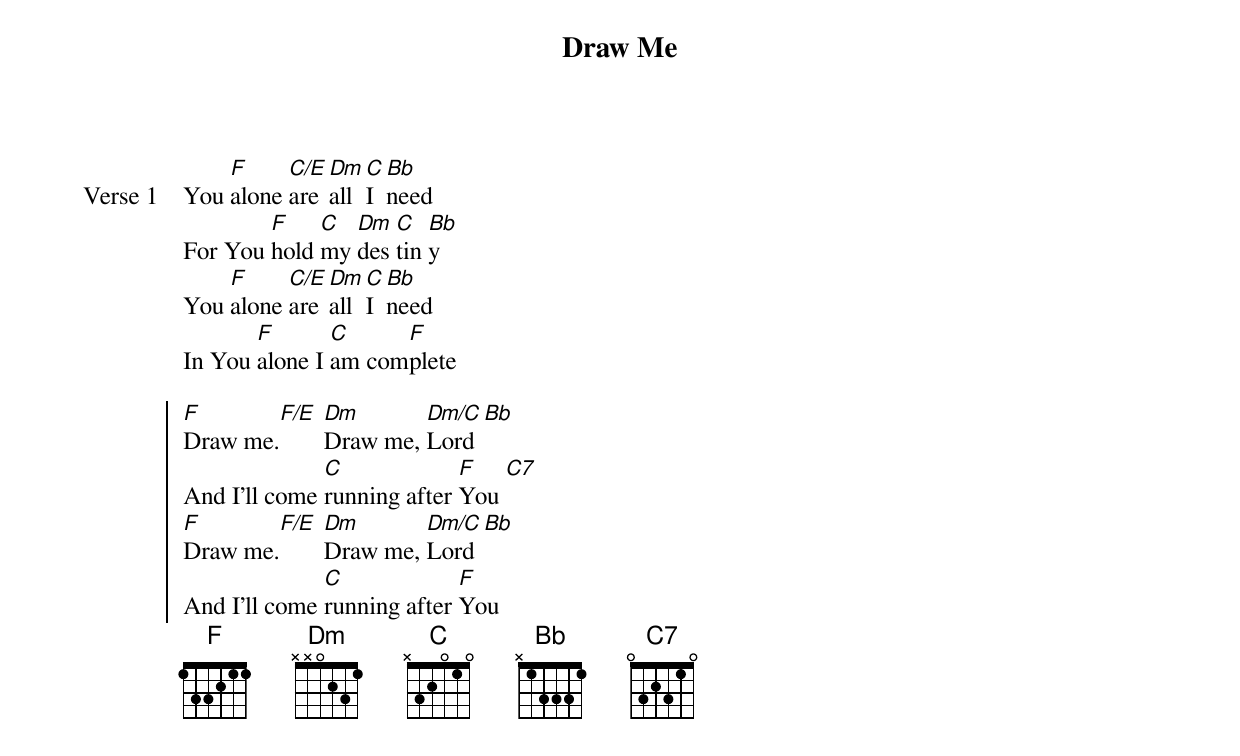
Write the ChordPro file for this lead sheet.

{title: Draw Me}
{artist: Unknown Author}
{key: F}

{start_of_verse: Verse 1}
You [F]alone [C/E]are [Dm]all [C]I [Bb]need
For You [F]hold [C]my [Dm]des [C]tin [Bb]y
You [F]alone [C/E]are [Dm]all [C]I [Bb]need
In You [F]alone I [C]am com[F]plete
{end_of_verse}

{start_of_chorus}
[F]Draw me.[F/E] [Dm]Draw me, [Dm/C]Lord [Bb]
And I’ll come [C]running after [F]You [C7]
[F]Draw me.[F/E] [Dm]Draw me, [Dm/C]Lord [Bb]
And I’ll come [C]running after [F]You
{end_of_chorus}
